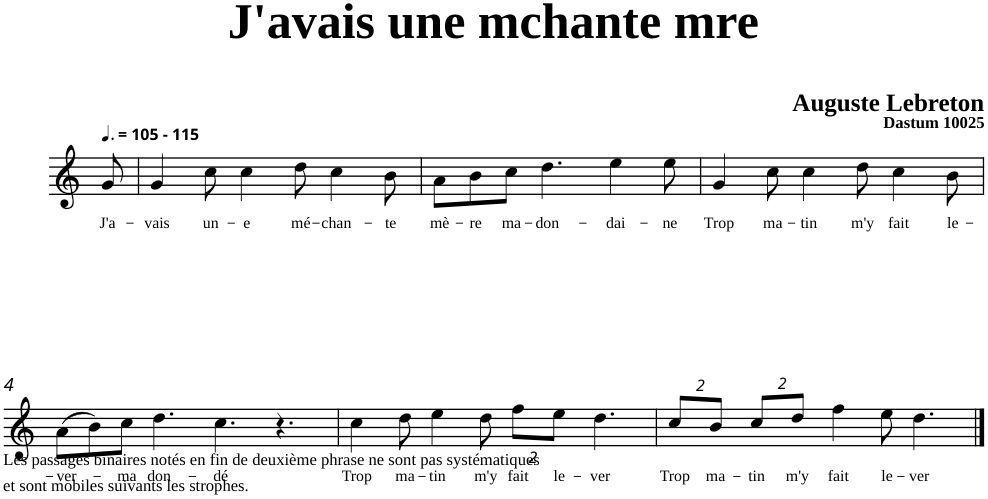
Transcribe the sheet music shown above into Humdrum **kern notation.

**kern	**text
*part1	*part1
*staff1	*staff1
*clefG2	*
*k[]	*
=	=
!LO:TX:a:B:t=- 115	!
!	!LO:LY:b
8g/	J'a-
=1	=1
!	!LO:LY:b
4g/	-vais
!	!LO:LY:b
8cc\	un-
!	!LO:LY:b
4cc\	-e
!	!LO:LY:b
8dd\	mé-
!	!LO:LY:b
4cc\	-chan-
!	!LO:LY:b
8b\	-te
=2	=2
!	!LO:LY:b
8a\L	mè-
!	!LO:LY:b
8b\	-re
!	!LO:LY:b
8cc\J	ma-
!	!LO:LY:b
4.dd\	-don-
!	!LO:LY:b
4ee\	-dai-
!	!LO:LY:b
8ee\	-ne
=3	=3
!	!LO:LY:b
4g/	Trop
!	!LO:LY:b
8cc\	ma-
!	!LO:LY:b
4cc\	-tin
!	!LO:LY:b
8dd\	m'y
!	!LO:LY:b
4cc\	fait
!	!LO:LY:b
8b\	le-
!!LO:LB:g=z
=4	=4
!	!LO:LY:b
(>8a\L	-ver-
8b\)	.
!	!LO:LY:b
8cc\J	-ma
!	!LO:LY:b
4.dd\	don-
!	!LO:LY:b
[4cc\	-dé
8ryy	.
4.r	.
=5	=5
!	!LO:LY:b
4cc\	Trop
8cc\]	.
!	!LO:LY:b
8dd\	ma-
!	!LO:LY:b
4ee\	-tin
!	!LO:LY:b
8dd\	m'y
*Xbrackettup	*
!	!LO:LY:b
16%3ff\L	fait
!	!LO:LY:b
[16ee\J	le-
!	!LO:LY:b
4.dd\	-ver
=6	=6
!	!LO:LY:b
16%3cc/L	Trop
8ee\J]	.
!	!LO:LY:b
16%3b/J	ma-
!	!LO:LY:b
16%3cc/L	-tin
!	!LO:LY:b
16%3dd/J	m'y
!	!LO:LY:b
4ff\	fait
!	!LO:LY:b
8ee\	le-
!	!LO:LY:b
4.dd\	-ver
==	==
*-	*-
